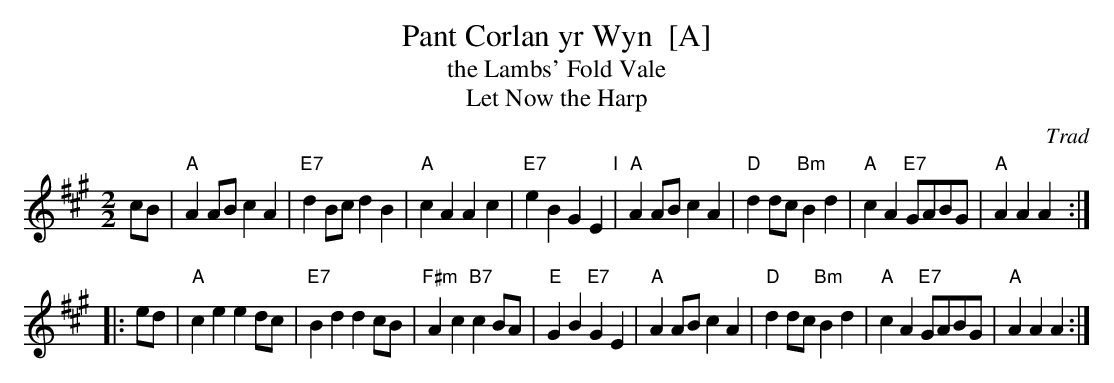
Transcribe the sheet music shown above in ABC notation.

X:1
T:Pant Corlan yr Wyn  [A]
T:the Lambs' Fold Vale
T:Let Now the Harp
M:2/2
L:1/8
C:Trad
K:A
cB \
| "A"A2AB c2A2 | "E7"d2Bc d2B2 | "A"c2A2 A2c2 | "E7"e2B2 G2E2 \
"I"\
| "A"A2AB c2A2 | "D"d2dc "Bm"B2d2 | "A"c2A2 "E7"GABG | "A"A2A2 A2 :|
|: ed \
| "A"c2e2 e2dc | "E7"B2d2 d2cB | "F#m"A2c2 "B7"c2BA | "E"G2B2 "E7"G2E2 \
| "A"A2AB c2A2 | "D"d2dc "Bm"B2d2 | "A"c2A2 "E7"GABG | "A"A2A2 A2 :|
